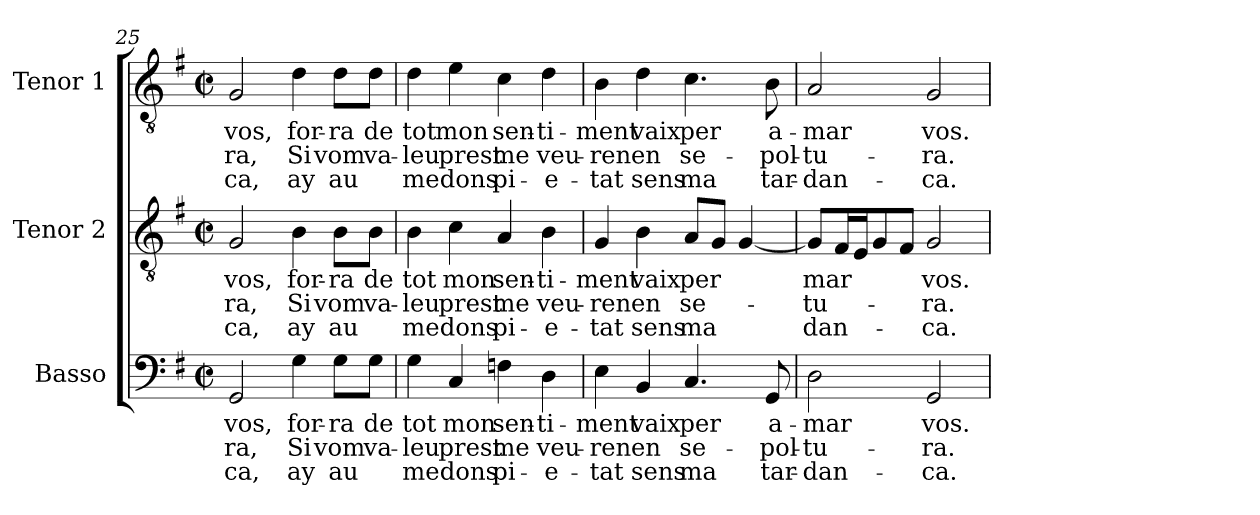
**kern	**text	**text	**text	**kern	**text	**text	**text	**kern	**text	**text	**text
*part3	*part3	*part3	*part3	*part2	*part2	*part2	*part2	*part1	*part1	*part1	*part1
*staff3	*staff3	*staff3	*staff3	*staff2	*staff2	*staff2	*staff2	*staff1	*staff1	*staff1	*staff1
*I"Basso	*	*	*	*I"Tenor 2	*	*	*	*I"Tenor 1	*	*	*
!!LO:LB:g=z
*clefF4	*	*	*	*clefGv2	*	*	*	*clefGv2	*	*	*
*k[f#]	*	*	*	*k[f#]	*	*	*	*k[f#]	*	*	*
*G:	*	*	*	*G:	*	*	*	*G:	*	*	*
*M2/2	*	*	*	*M2/2	*	*	*	*M2/2	*	*	*
*met(c|)	*	*	*	*met(c|)	*	*	*	*met(c|)	*	*	*
=25	=25	=25	=25	=25	=25	=25	=25	=25	=25	=25	=25
2GG/	vos,	-ra,	-ca,	2G/	vos,	-ra,	-ca,	2G/	vos,	-ra,	-ca,
4G\	for-	Si	ay	4B\	for-	Si	ay	4d\	for-	Si	ay
8G\L	-ra	vom	au	8B\L	-ra	vom	au	8d\L	-ra	vom	au
8G\J	de	va-	.	8B\J	de	va-	.	8d\J	de	va-	.
=26	=26	=26	=26	=26	=26	=26	=26	=26	=26	=26	=26
4G\	tot	-leu	me	4B\	tot	-leu	me	4d\	tot	-leu	me
4C/	mon	prest	dons	4c\	mon	prest	dons	4e\	mon	prest	dons
4Fn\	sen-	me	pi-	4A/	sen-	me	pi-	4c\	sen-	me	pi-
4D\	-ti-	veu-	-e-	4B\	-ti-	veu-	-e-	4d\	-ti-	veu-	-e-
=27	=27	=27	=27	=27	=27	=27	=27	=27	=27	=27	=27
4E\	-ment	-ren	-tat	4G/	-ment	-ren	-tat	4B\	-ment	-ren	-tat
4BB/	vaix	en	sens	4B\	vaix	en	sens	4d\	vaix	en	sens
4.C/	per	se-	ma	8A/L	per	se-	ma	4.c\	per	se-	ma
.	.	.	.	8G/J	.	.	.	.	.	.	.
.	.	.	.	[4G/	.	.	.	.	.	.	.
8GG/	a-	-pol-	tar-	.	.	.	.	8B\	a-	-pol-	tar-
!!LO:LB:g=z
=28	=28	=28	=28	=28	=28	=28	=28	=28	=28	=28	=28
2D\	-mar	-tu-	-dan-	8G/L]	mar	-tu-	dan-	2A/	-mar	-tu-	-dan-
.	.	.	.	16F#/L	.	.	.	.	.	.	.
.	.	.	.	16E/J	.	.	.	.	.	.	.
.	.	.	.	8G/	.	.	.	.	.	.	.
.	.	.	.	8F#/J	.	.	.	.	.	.	.
2GG/	vos.	-ra.	-ca.	2G/	vos.	-ra.	-ca.	2G/	vos.	-ra.	-ca.
=	=	=	=	=	=	=	=	=	=	=	=
*-	*-	*-	*-	*-	*-	*-	*-	*-	*-	*-	*-
